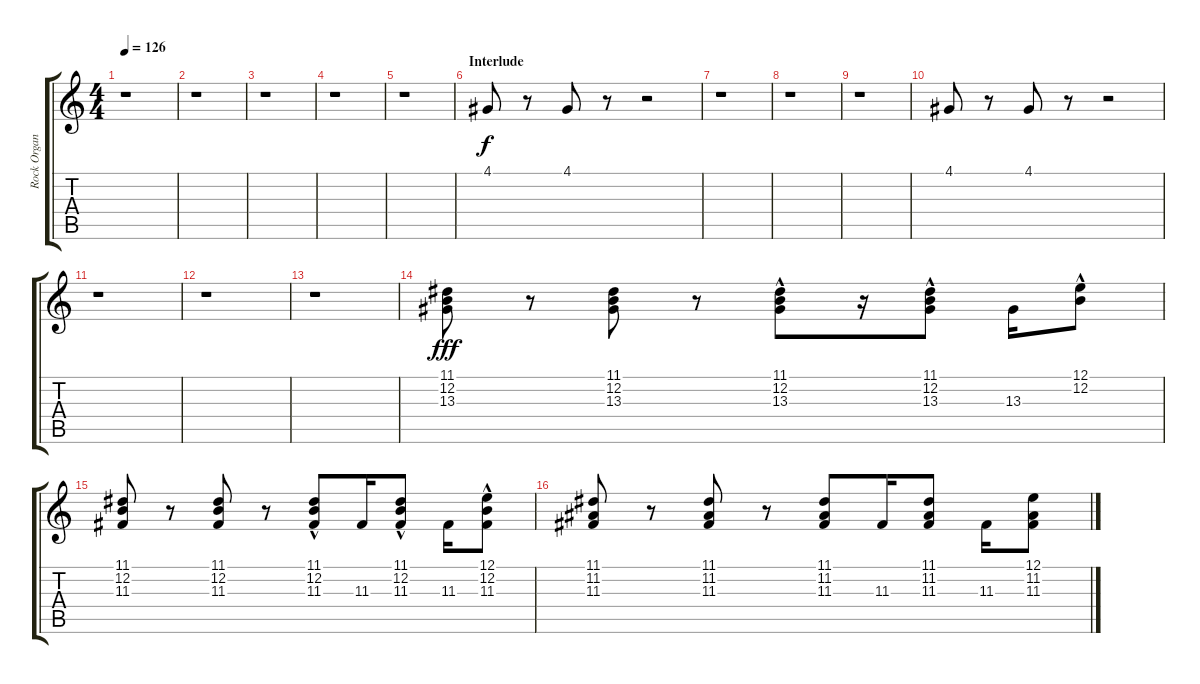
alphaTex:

\track ("Rock Organ" "Rock Organ") {instrument rockorgan}
\staff {score tabs}
\tuning (E4 B3 G3 D3 A2 E2) {hide}
\ts (4 4)
\tempo 126
\clef g2
\ks c
r.1{dy fff} |
r.1 |
r.1 |
r.1 |
r.1{instrument lead7fifths} |
\section ("" "Interlude")
4.1.8{dy f instrument lead7fifths} r.8 4.1.8 r.8 r.2 |
r.1 |
r.1 |
r.1 |
4.1.8{instrument lead7fifths} r.8 4.1.8 r.8 r.2 |
r.1 |
r.1 |
r.1{instrument rockorgan} |
(11.1 12.2 13.3).8{dy fff instrument rockorgan} r.8 (11.1 12.2 13.3).8 r.8 (11.1 12.2 13.3{hac}).8 r.16 (11.1 12.2{hac} 13.3).8 13.3.16 (12.1{hac} 12.2).8 |
(11.1 12.2 11.3).8 r.8 (11.1 12.2 11.3).8 r.8 (11.1 12.2 11.3{hac}).8 11.3.16 (11.1 12.2{hac} 11.3).8 11.3.16 (12.1 12.2{hac} 11.3{hac}).8 |
(11.1 11.2 11.3).8 r.8 (11.1 11.2 11.3).8 r.8 (11.1 11.2 11.3).8 11.3.16 (11.1 11.2 11.3).8 11.3.16 (12.1 11.2 11.3).8
